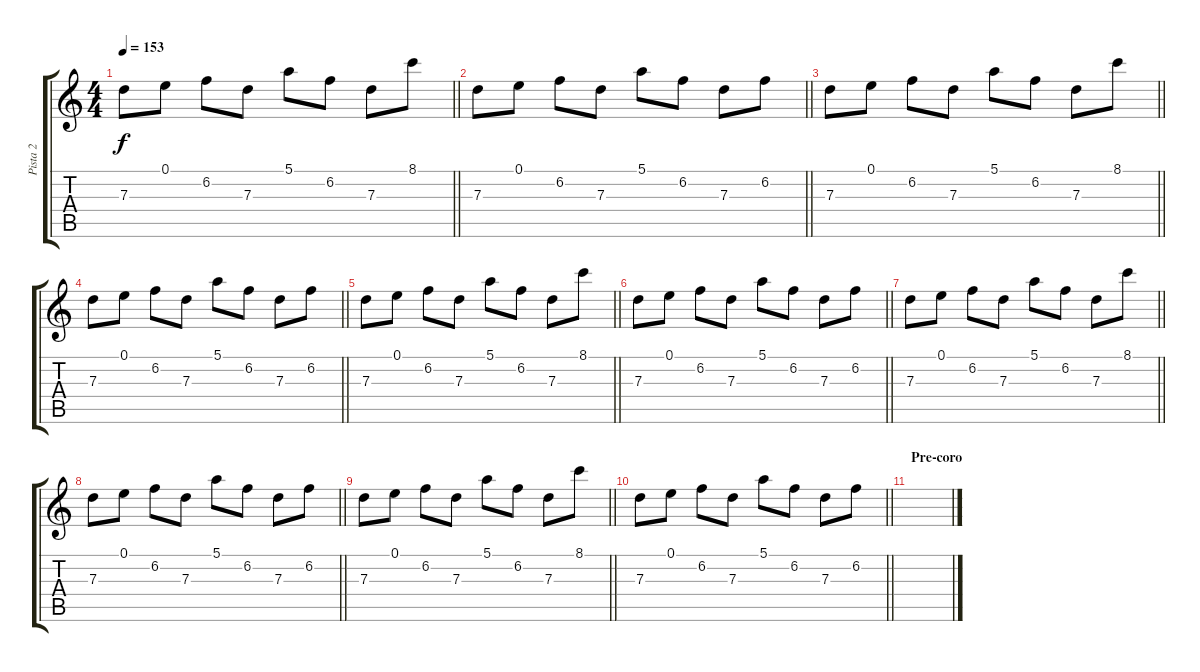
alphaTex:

\track ("Pista 2" "Pista 2") {instrument distortionguitar}
\staff {score tabs}
\tuning (E4 B3 G3 D3 A2 E2) {hide}
\ts (4 4)
\tempo 153
\clef g2
\barLineRight lightlight
\ks c
7.3.8{dy f} 0.1.8 6.2.8 7.3.8 5.1.8 6.2.8 7.3.8 8.1.8 |
\barLineRight lightlight
7.3.8 0.1.8 6.2.8 7.3.8 5.1.8 6.2.8 7.3.8 6.2.8 |
\barLineRight lightlight
7.3.8{instrument electricguitarclean} 0.1.8 6.2.8 7.3.8 5.1.8 6.2.8 7.3.8 8.1.8 |
\barLineRight lightlight
7.3.8 0.1.8 6.2.8 7.3.8 5.1.8 6.2.8 7.3.8 6.2.8 |
\barLineRight lightlight
7.3.8 0.1.8 6.2.8 7.3.8 5.1.8 6.2.8 7.3.8 8.1.8 |
\barLineRight lightlight
7.3.8 0.1.8 6.2.8 7.3.8 5.1.8 6.2.8 7.3.8 6.2.8 |
\barLineRight lightlight
7.3.8{instrument electricguitarclean} 0.1.8 6.2.8 7.3.8 5.1.8 6.2.8 7.3.8 8.1.8 |
\barLineRight lightlight
7.3.8 0.1.8 6.2.8 7.3.8 5.1.8 6.2.8 7.3.8 6.2.8 |
\barLineRight lightlight
7.3.8 0.1.8 6.2.8 7.3.8 5.1.8 6.2.8 7.3.8 8.1.8 |
\barLineRight lightlight
7.3.8 0.1.8 6.2.8 7.3.8 5.1.8 6.2.8 7.3.8 6.2.8 |
\section ("" "Pre-coro")
